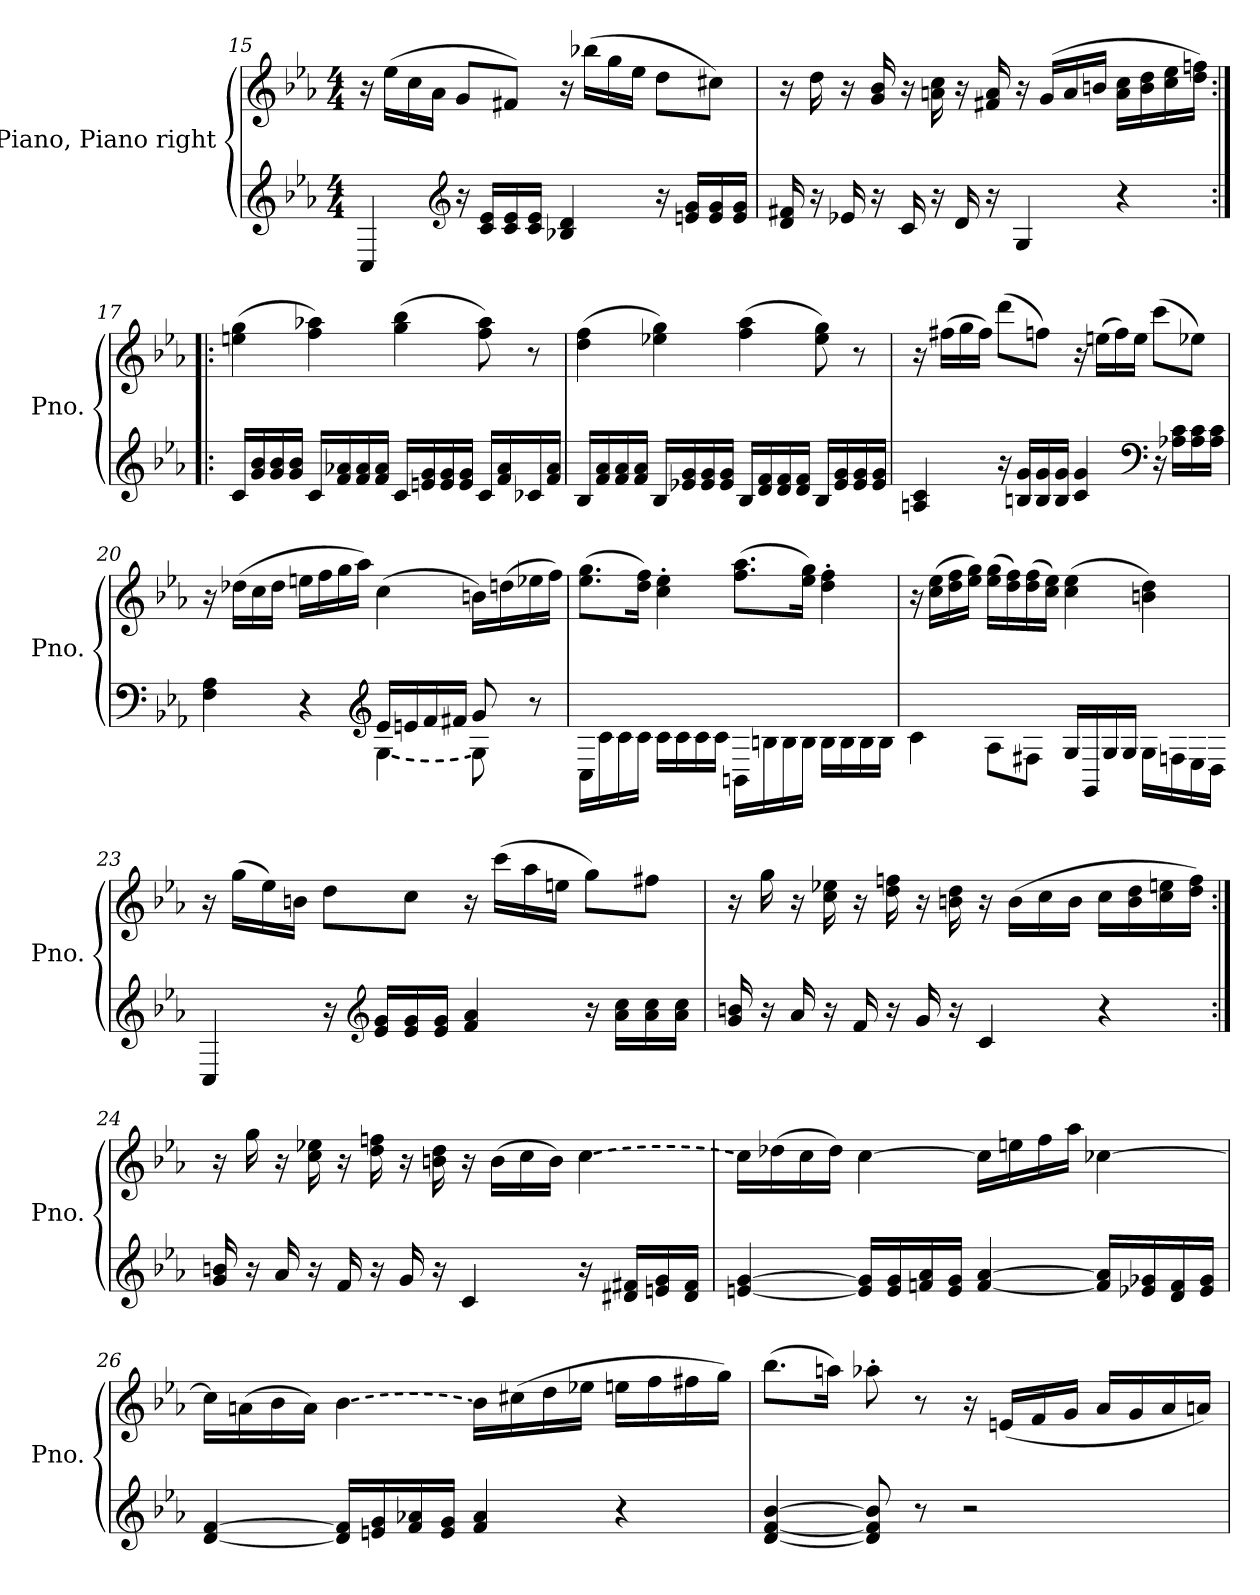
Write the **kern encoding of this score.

**kern	**kern
*part1	*part1
*staff2	*staff1
*I"Piano, Piano right	*
*I'Pno.	*
*clefG2	*clefG2
*k[b-e-a-]	*k[b-e-a-]
*M4/4	*M4/4
=15	=15
4C/	16r
.	(>16ee-\LL
.	16cc\
.	16a-\JJ
*clefG2	*
16r	8g/L
16c/ 16e-/LL	.
16c/ 16e-/	8f#X/J)
16c/ 16e-/JJ	.
4B-X/ 4d/	16r
.	(>16bb-X\LL
.	16gg\
.	16ee-\JJ
16r	8dd\L
16en/ 16g/LL	.
16e/ 16g/	8cc#X\J)
16e/ 16g/JJ	.
=16	=16
16d/ 16f#X/	16r
16r	16dd\
16e-X/	16r
16r	16g/ 16b-/
16c/	16r
16r	16an\ 16cc\
16d/	16r
16r	16f#X/ 16a/
4G/	16r
.	(>16g/LL
.	16a/
.	16bn/JJ
4r	16a\ 16cc\LL
.	16b\ 16dd\
.	16cc\ 16ee-\
.	16dd\ 16ffn\JJ)
=17:|!|:	=17:|!|:
16c/LL	(>4een\ 4gg\
16g/ 16b-/	.
16g/ 16b-/	.
16g/ 16b-/JJ	.
16c/LL	4ff\ 4aa-X\)
16f/ 16a-X/	.
16f/ 16a-/	.
16f/ 16a-/JJ	.
16c/LL	(>4gg\ 4bb-\
16en/ 16g/	.
16e/ 16g/	.
16e/ 16g/JJ	.
16c/LL	8ff\ 8aa-\)
16f/ 16a-/	.
16c-X/	8r
16f/ 16a-/JJ	.
=18	=18
16B-/LL	(>4dd\ 4ff\
16f/ 16a-/	.
16f/ 16a-/	.
16f/ 16a-/JJ	.
16B-/LL	4ee-X\ 4gg\)
16e-X/ 16g/	.
16e-/ 16g/	.
16e-/ 16g/JJ	.
16B-/LL	(>4ff\ 4aa-\
16d/ 16f/	.
16d/ 16f/	.
16d/ 16f/JJ	.
16B-/LL	8ee-\ 8gg\)
16e-/ 16g/	.
16e-/ 16g/	8r
16e-/ 16g/JJ	.
=19	=19
4An/ 4c/	16r
.	(>16ff#X\LL
.	16gg\
.	16ff#\JJ)
16r	(>8ddd\L
16Bn/ 16g/LL	.
16B/ 16g/	8ffn\J)
16B/ 16g/JJ	.
4c/ 4g/	16r
.	(>16een\LL
.	16ff\)
.	16ee\JJ
*clefF4	*
16r	(>8ccc\L
16A-X\ 16c\LL	.
16A-\ 16c\	8ee-X\J)
16A-\ 16c\JJ	.
=20	=20
*^	*
4F\ 4A-\	2ryy	16r
.	.	(>16dd-X\LL
.	.	16cc\
.	.	16dd-\JJ
4r	.	16een\LL
.	.	16ff\
.	.	16gg\
.	.	16aa-\JJ)
*clefG2	*	*
!	!LO:T:dash	!
16e-/LL	[4G\	(>4cc\
16en/	.	.
16f/	.	.
16f#X/JJ	.	.
8g/	8G\]	16bn\LL)
.	.	(>16ddn\
8r	8ryy	16ee-X\
.	.	16ff\JJ)
*v	*v	*
=21	=21
16C\LL	(>8.ee-\ 8.gg\L
16c\	.
16c\	.
16c\JJ	16dd\ 16ff\Jk)
16c\LL	4cc\' 4ee-\'
16c\	.
16c\	.
16c\JJ	.
16BBn\LL	(>8.ff\ 8.aa-\L
16Bn\	.
16B\	.
16B\JJ	16ee-\ 16gg\Jk)
16B\LL	4dd\' 4ff\'
16B\	.
16B\	.
16B\JJ	.
=22	=22
4c\	16r
.	(>16cc\ 16ee-\LL
.	16dd\ 16ff\
.	16ee-\ 16gg\JJ)
8A-\L	(>16ee-\ 16gg\LL
.	16dd\ 16ff\)
8F#X\J	(>16dd\ 16ff\
.	16cc\ 16ee-\JJ)
16G/LL	(>4cc\ 4ee-\
16GG/	.
16G/	.
16G/JJ	.
16G\LL	4bn\ 4dd\)
16Fn\	.
16E-\	.
16D\JJ	.
=23	=23
4C/	16r
.	(>16gg\LL
.	16ee-\)
.	16bn\JJ
16r	8dd\L
*clefG2	*
16e-/ 16g/LL	.
16e-/ 16g/	8cc\J
16e-/ 16g/JJ	.
4f/ 4a-/	16r
.	(>16ccc\LL
.	16aa-\
.	16een\JJ
16r	8gg\L)
16a-\ 16cc\LL	.
16a-\ 16cc\	8ff#X\J
16a-\ 16cc\JJ	.
=24	=24
16g/ 16bn/	16r
16r	16gg\
16a-/	16r
16r	16cc\ 16ee-X\
16f/	16r
16r	16dd\ 16ffn\
16g/	16r
16r	16bn\ 16dd\
4c/	16r
.	(>16b\LL
.	16cc\
.	16b\JJ
4r	16cc\LL
.	16b\ 16dd\
.	16cc\ 16een\
.	16dd\ 16ff\JJ)
=24X1:|!	=24X1:|!
16g/ 16bn/	16r
16r	16gg\
16a-/	16r
16r	16cc\ 16ee-X\
16f/	16r
16r	16dd\ 16ffn\
16g/	16r
16r	16bn\ 16dd\
4c/	16r
.	(>16b\LL
.	16cc\
.	16b\JJ)
!	!LO:T:dash
16r	[4cc\
16d#X/ 16f#X/LL	.
16en/ 16g/	.
16d#/ 16f#/JJ	.
=25	=25
[4en/ [4g/	16cc\LL]
.	(>16dd-X\
.	16cc\
.	16dd-\JJ)
16e/] 16g/]LL	[4cc\
16e/ 16g/	.
16fn/ 16a-/	.
16e/ 16g/JJ	.
[4f/ [4a-/	16cc\LL]
.	16een\
.	16ff\
.	16aa-\JJ
16f/] 16a-/]LL	[4cc-X\
16e-X/ 16g-X/	.
16d/ 16f/	.
16e-/ 16g-/JJ	.
=26	=26
[4d/ [4f/	16cc-\LL]
.	(>16an\
.	16b-\
.	16a\JJ)
!	!LO:T:dash
16d/] 16f/]LL	[4b-\
16en/ 16g/	.
16f/ 16a-X/	.
16e/ 16g/JJ	.
4f/ 4a-/	16b-\LL]
.	(>16cc#X\
.	16dd\
.	16ee-X\JJ
4r	16een\LL
.	16ff\
.	16ff#X\
.	16gg\JJ)
=27	=27
[4d/ [4f/ [4b-/	(>8.bb-\L
.	16aan\Jk)
8d/] 8f/] 8b-/]	8aa-X'\
8r	8r
2r	16r
.	(<16en/LL
.	16f/
.	16g/JJ
.	16a-/LL
.	16g/
.	16a-/
.	16an/JJ)
=	=
*-	*-
